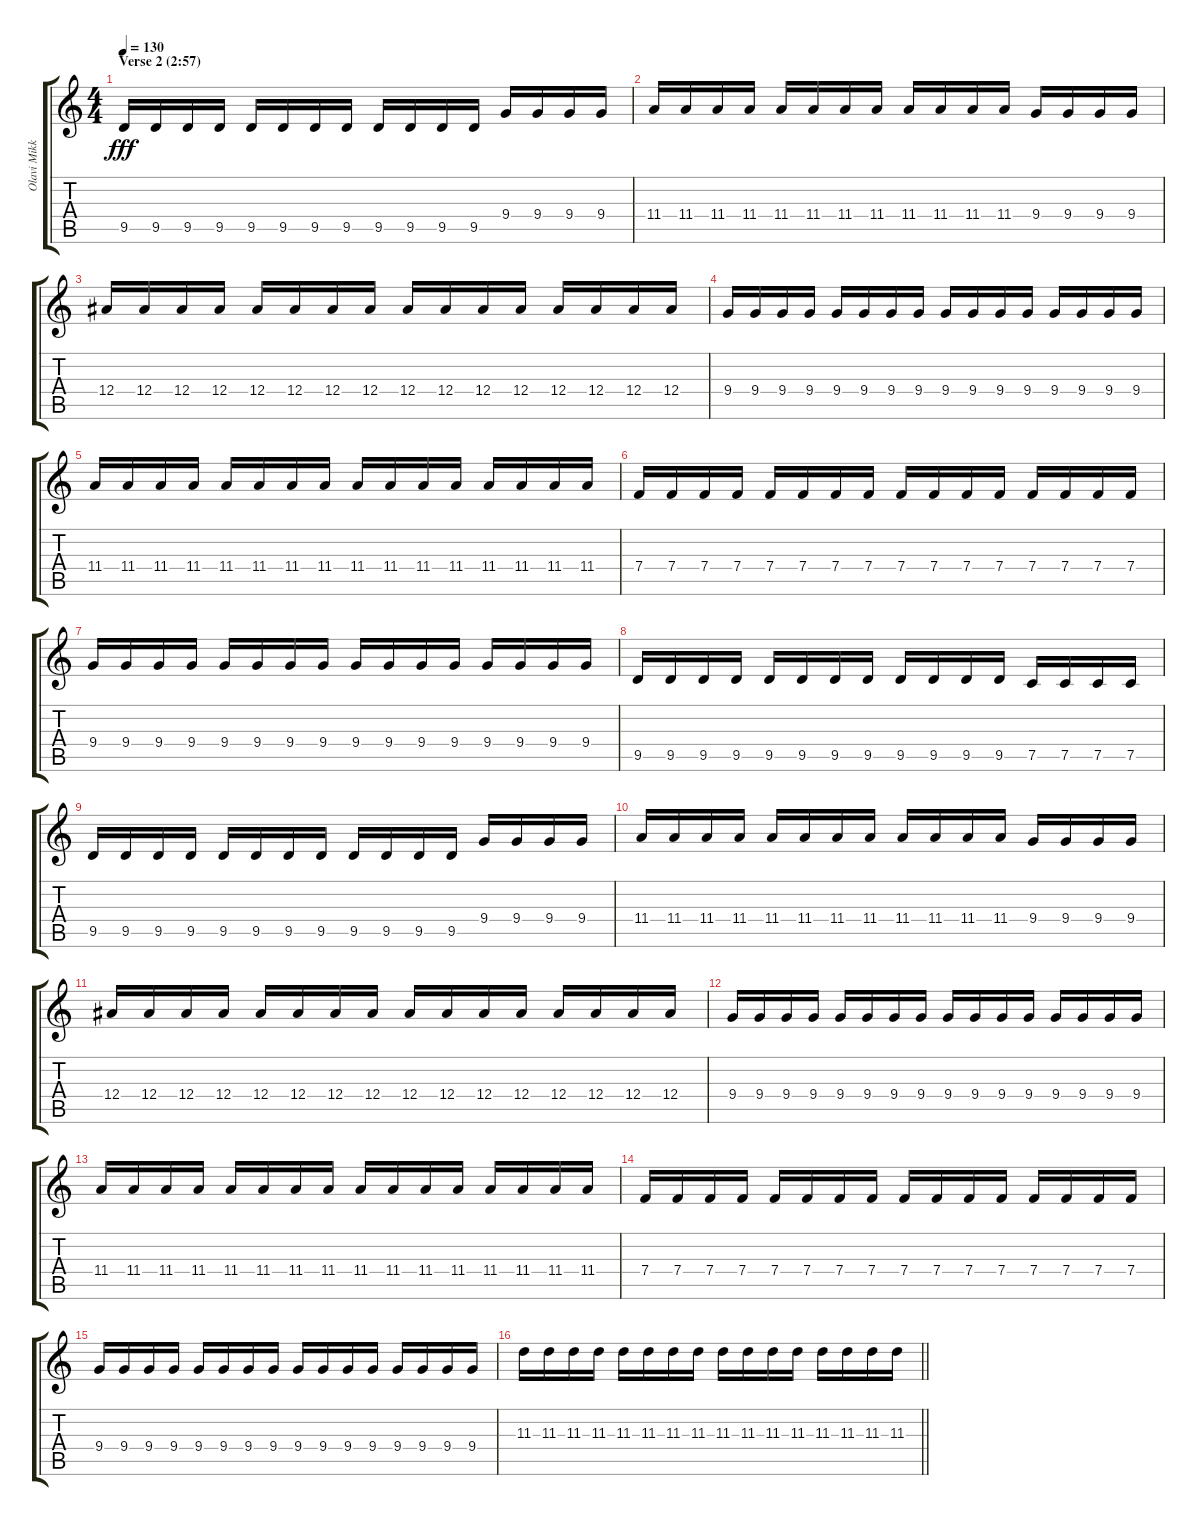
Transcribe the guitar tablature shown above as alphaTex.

\track ("Olavi Mikkonen 1" "Olavi Mikk") {instrument distortionguitar}
\staff {score tabs}
\tuning (C4 G3 Eb3 Bb2 F2 C2) {hide}
\ts (4 4)
\section ("" "Verse 2 (2:57)")
\tempo 130
\clef g2
\ks c
9.5.16{dy fff instrument distortionguitar} 9.5.16 9.5.16 9.5.16 9.5.16 9.5.16 9.5.16 9.5.16 9.5.16 9.5.16 9.5.16 9.5.16 9.4.16 9.4.16 9.4.16 9.4.16 |
11.4.16 11.4.16 11.4.16 11.4.16 11.4.16 11.4.16 11.4.16 11.4.16 11.4.16 11.4.16 11.4.16 11.4.16 9.4.16 9.4.16 9.4.16 9.4.16 |
12.4.16 12.4.16 12.4.16 12.4.16 12.4.16 12.4.16 12.4.16 12.4.16 12.4.16 12.4.16 12.4.16 12.4.16 12.4.16 12.4.16 12.4.16 12.4.16 |
9.4.16 9.4.16 9.4.16 9.4.16 9.4.16 9.4.16 9.4.16 9.4.16 9.4.16 9.4.16 9.4.16 9.4.16 9.4.16 9.4.16 9.4.16 9.4.16 |
11.4.16 11.4.16 11.4.16 11.4.16 11.4.16 11.4.16 11.4.16 11.4.16 11.4.16 11.4.16 11.4.16 11.4.16 11.4.16 11.4.16 11.4.16 11.4.16 |
7.4.16 7.4.16 7.4.16 7.4.16 7.4.16 7.4.16 7.4.16 7.4.16 7.4.16 7.4.16 7.4.16 7.4.16 7.4.16 7.4.16 7.4.16 7.4.16 |
9.4.16 9.4.16 9.4.16 9.4.16 9.4.16 9.4.16 9.4.16 9.4.16 9.4.16 9.4.16 9.4.16 9.4.16 9.4.16 9.4.16 9.4.16 9.4.16 |
9.5.16 9.5.16 9.5.16 9.5.16 9.5.16 9.5.16 9.5.16 9.5.16 9.5.16 9.5.16 9.5.16 9.5.16 7.5.16 7.5.16 7.5.16 7.5.16 |
9.5.16 9.5.16 9.5.16 9.5.16 9.5.16 9.5.16 9.5.16 9.5.16 9.5.16 9.5.16 9.5.16 9.5.16 9.4.16 9.4.16 9.4.16 9.4.16 |
11.4.16 11.4.16 11.4.16 11.4.16 11.4.16 11.4.16 11.4.16 11.4.16 11.4.16 11.4.16 11.4.16 11.4.16 9.4.16 9.4.16 9.4.16 9.4.16 |
12.4.16 12.4.16 12.4.16 12.4.16 12.4.16 12.4.16 12.4.16 12.4.16 12.4.16 12.4.16 12.4.16 12.4.16 12.4.16 12.4.16 12.4.16 12.4.16 |
9.4.16 9.4.16 9.4.16 9.4.16 9.4.16 9.4.16 9.4.16 9.4.16 9.4.16 9.4.16 9.4.16 9.4.16 9.4.16 9.4.16 9.4.16 9.4.16 |
11.4.16 11.4.16 11.4.16 11.4.16 11.4.16 11.4.16 11.4.16 11.4.16 11.4.16 11.4.16 11.4.16 11.4.16 11.4.16 11.4.16 11.4.16 11.4.16 |
7.4.16 7.4.16 7.4.16 7.4.16 7.4.16 7.4.16 7.4.16 7.4.16 7.4.16 7.4.16 7.4.16 7.4.16 7.4.16 7.4.16 7.4.16 7.4.16 |
9.4.16 9.4.16 9.4.16 9.4.16 9.4.16 9.4.16 9.4.16 9.4.16 9.4.16 9.4.16 9.4.16 9.4.16 9.4.16 9.4.16 9.4.16 9.4.16 |
\barLineRight lightlight
11.3.16 11.3.16 11.3.16 11.3.16 11.3.16 11.3.16 11.3.16 11.3.16 11.3.16 11.3.16 11.3.16 11.3.16 11.3.16 11.3.16 11.3.16 11.3.16
